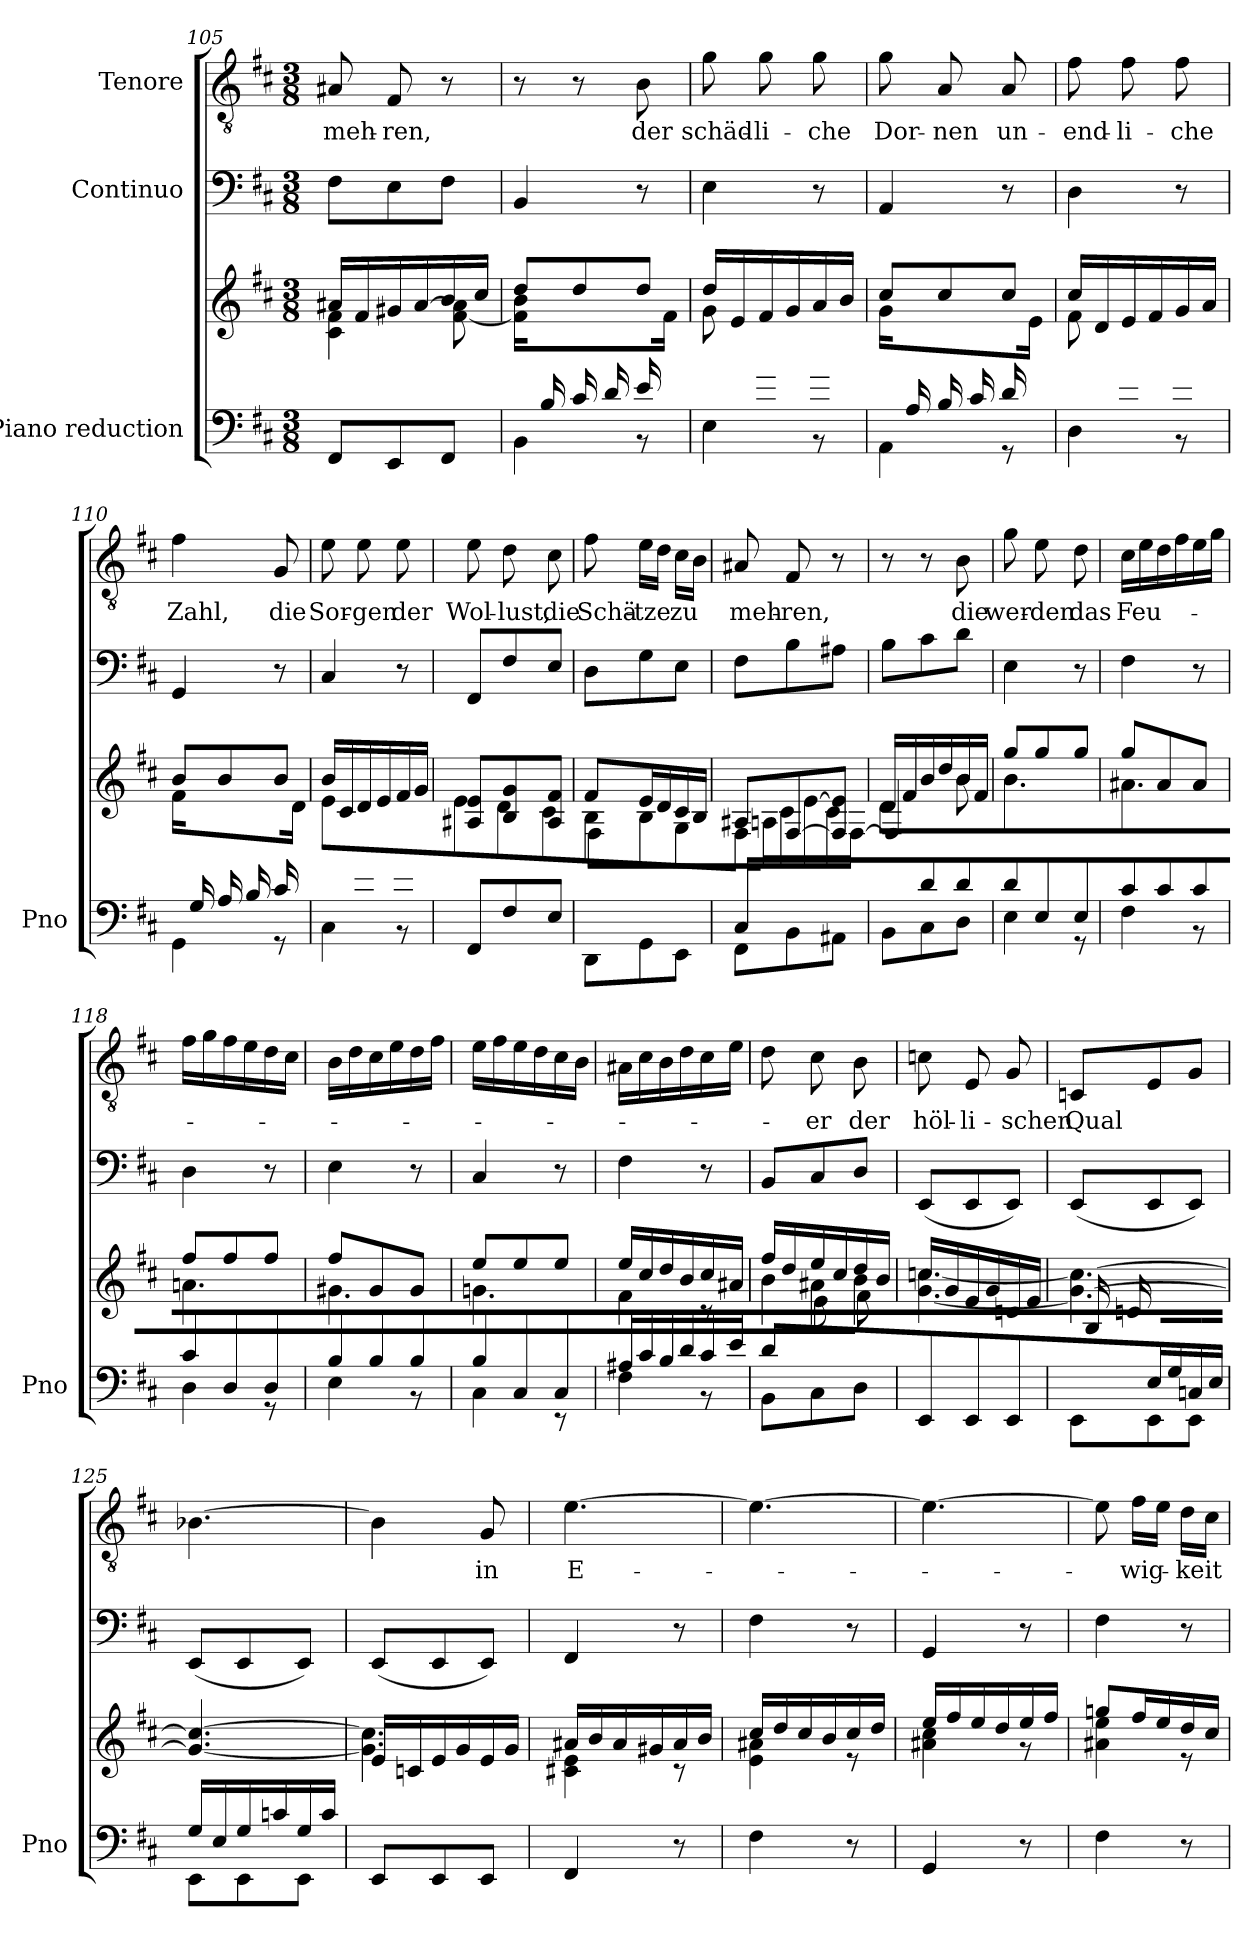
**kern	**kern	**kern	**kern	**text
*part3	*part3	*part2	*part1	*part1
*staff4	*staff3	*staff2	*staff1	*staff1
*I"Piano reduction	*	*I"Continuo	*I"Tenore	*
*I'Pno	*	*	*	*
*clefF4	*clefG2	*clefF4	*clefGv2	*
*k[f#c#]	*k[f#c#]	*k[f#c#]	*k[f#c#]	*
*M3/8	*M3/8	*M3/8	*M3/8	*
=105	=105	=105	=105	=105
*	*^	*	*	*
!	!	!	!	!	!LO:LY:b
8FF#/L	16a#X/LL	4c#\ 4f#\	8F#\L	8A#X/	meh-
.	16f#/	.	.	.	.
!	!	!	!	!	!LO:LY:b
8EE/	16g#X/	.	8E\	8F#/	-ren,
.	[<16a#/	.	.	.	.
8FF#/J	16b/	[8f#\ 8a#\]	8F#\J	8r	.
.	16cc#/JJ	.	.	.	.
=106	=106	=106	=106	=106	=106
*^	*	*	*	*	*
16ryy	4BB\	8dd/L	16f#\] 16b\LL	4BB/	8r	.
16B/	.	.	4ryy	.	.	.
16c#/	.	8dd/	.	.	8r	.
16d/	.	.	.	.	.	.
!	!	!	!	!	!	!LO:LY:b
16e/	8r	8dd/J	.	8r	8B\	der
16ryy	.	.	16f#\JJ	.	.	.
=107	=107	=107	=107	=107	=107	=107
!	!	!	!	!	!	!LO:LY:b
8ryy	4E\	16dd/LL	8g\L	4E\	8g\	schäd-
.	.	16e/	.	.	.	.
!	!	!	!	!	!	!LO:LY:b
8g/	.	16f#/	4ryy	.	8g\	-li-
.	.	16g/	.	.	.	.
!	!	!	!	!	!	!LO:LY:b
8g/J	8r	16a/	.	8r	8g\	-che
.	.	16b/JJ	.	.	.	.
=108	=108	=108	=108	=108	=108	=108
!	!	!	!	!	!	!LO:LY:b
16ryy	4AA\	8cc#/L	16g\LL	4AA/	8g\	Dor-
16A/	.	.	4ryy	.	.	.
!	!	!	!	!	!	!LO:LY:b
16B/	.	8cc#/	.	.	8A/	-nen
16c#/	.	.	.	.	.	.
!	!	!	!	!	!	!LO:LY:b
16d/	8r	8cc#/J	.	8r	8A/	un-
16ryy	.	.	16e\JJ	.	.	.
=109	=109	=109	=109	=109	=109	=109
!	!	!	!	!	!	!LO:LY:b
8ryy	4D\	16cc#/LL	8f#\L	4D\	8f#\	-end-
.	.	16d/	.	.	.	.
!	!	!	!	!	!	!LO:LY:b
8f#/	.	16e/	4ryy	.	8f#\	-li-
.	.	16f#/	.	.	.	.
!	!	!	!	!	!	!LO:LY:b
8f#/J	8r	16g/	.	8r	8f#\	-che
.	.	16a/JJ	.	.	.	.
=110	=110	=110	=110	=110	=110	=110
!	!	!	!	!	!	!LO:LY:b
16ryy	4GG\	8b/L	16f#\LL	4GG/	4f#\	Zahl,
16G/	.	.	4ryy	.	.	.
16A/	.	8b/	.	.	.	.
16B/	.	.	.	.	.	.
!	!	!	!	!	!	!LO:LY:b
16c#/	8r	8b/J	.	8r	8G/	die
16ryy	.	.	16d\JJ	.	.	.
=111	=111	=111	=111	=111	=111	=111
!	!	!	!	!	!	!LO:LY:b
8ryy	4C#\	16b/LL	8e\L	4C#/	8e\	Sor-
.	.	16c#/	.	.	.	.
!	!	!	!	!	!	!LO:LY:b
8e/	.	16d/	4ryy	.	8e\	-gen
.	.	16e/	.	.	.	.
!	!	!	!	!	!	!LO:LY:b
8e/J	8r	16f#/	.	8r	8e\	der
.	.	16g/JJ	.	.	.	.
*v	*v	*	*	*	*	*
!!LO:LB:g=z
=112	=112	=112	=112	=112	=112
!	!	!	!	!	!LO:LY:b
8FF#/L	8A#X/ 8e/L	8e\L	8FF#/L	8e\	Wol-
!	!	!	!	!	!LO:LY:b
8F#/	8B/ 8g/	8d\	8F#/	8d\	-lust,
!	!	!	!	!	!LO:LY:b
8E/J	8A#/ 8f#/J	8c#\J	8E/J	8c#\	die
=113	=113	=113	=113	=113	=113
*^	*	*^	*	*	*
!	!	!	!	!	!	!	!LO:LY:b
8ryy	8DD\L	8f#/L	8B\L	8F#\L	8D\L	8f#\	Schä-
!	!	!	!	!	!	!	!LO:LY:b
8BB/	8GG\	16e/L	8B\	4ryy	8G\	16e\LL	-tze
.	.	16d/	.	.	.	16d\JJ	.
!	!	!	!	!	!	!	!LO:LY:b
16E/L	8EE\J	16c#/	8G\J	.	8E\J	16c#\LL	zu
16D/JJ	.	16B/JJ	.	.	.	16B\JJ	.
=114	=114	=114	=114	=114	=114	=114	=114
!	!	!	!	!	!	!	!LO:LY:b
16C#/LL	8FF#\L	8A#X/L	4F#\	16ryy	8F#\L	8A#X/	meh-
4ryy	.	.	.	16An\	.	.	.
!	!	!	!	!	!	!	!LO:LY:b
.	8BB\	[<8F#/	.	16c#\	8B\	8F#/	-ren,
.	.	.	.	[>16e\	.	.	.
.	8AA#X\J	8F#/] 8e/]J	8ryy	16c#\	8A#X\J	8r	.
16ryy	.	.	.	[16F#\JJ	.	.	.
=115	=115	=115	=115	=115	=115	=115	=115
8ryy	8BB\L	16d/LL	4F#/]	8d\L	8B\L	8r	.
.	.	16f#/	.	.	.	.	.
8d/	8C#\	16b/	.	4ryy	8c#\	8r	.
.	.	16dd/	.	.	.	.	.
!	!	!	!	!	!	!	!LO:LY:b
8d/J	8D\J	16b/	8b\	.	8d\J	8B\	die
.	.	16f#/JJ	.	.	.	.	.
*	*	*	*v	*v	*	*	*
=116	=116	=116	=116	=116	=116	=116
!	!	!	!	!	!	!LO:LY:b
8d/L	4E\	8gg/L	4.b\	4E\	8g\	wer-
!	!	!	!	!	!	!LO:LY:b
8E/	.	8gg/	.	.	8e\	-den
!	!	!	!	!	!	!LO:LY:b
8E/J	8r	8gg/J	.	8r	8d\	das
=117	=117	=117	=117	=117	=117	=117
!	!	!	!	!	!	!LO:LY:b
8c#/L	4F#\	8gg/L	4.a#X\	4F#\	16c#\LL	Feu-
.	.	.	.	.	16e\	.
8c#/	.	8a#/	.	.	16d\	.
.	.	.	.	.	16f#\	.
8c#/J	8r	8a#/J	.	8r	16e\	.
.	.	.	.	.	16g\JJ	.
=118	=118	=118	=118	=118	=118	=118
8c#/L	4D\	8ff#/L	4.an\	4D\	16f#\LL	.
.	.	.	.	.	16g\	.
8D/	.	8ff#/	.	.	16f#\	.
.	.	.	.	.	16e\	.
8D/J	8r	8ff#/J	.	8r	16d\	.
.	.	.	.	.	16c#\JJ	.
=119	=119	=119	=119	=119	=119	=119
8B/L	4E\	8ff#/L	4.g#X\	4E\	16B\LL	.
.	.	.	.	.	16d\	.
8B/	.	8g#/	.	.	16c#\	.
.	.	.	.	.	16e\	.
8B/J	8r	8g#/J	.	8r	16d\	.
.	.	.	.	.	16f#\JJ	.
=120	=120	=120	=120	=120	=120	=120
8B/L	4C#\	8ee/L	4.gn\	4C#/	16e\LL	.
.	.	.	.	.	16f#\	.
8C#/	.	8ee/	.	.	16e\	.
.	.	.	.	.	16d\	.
8C#/J	8r	8ee/J	.	8r	16c#\	.
.	.	.	.	.	16B\JJ	.
=121	=121	=121	=121	=121	=121	=121
16A#X/LL	4F#\	16ee/LL	4f#\	4F#\	16A#X\LL	.
16c#/	.	16cc#/	.	.	16c#\	.
16B/	.	16dd/	.	.	16B\	.
16d/	.	16b/	.	.	16d\	.
16c#/	8r	16cc#/	8r	8r	16c#\	.
16e/JJ	.	16a#X/JJ	.	.	16e\JJ	.
=122	=122	=122	=122	=122	=122	=122
*	*	*	*^	*	*	*
8d/L	8BB\L	16ff#/LL	8b\L	8ryy	8BB/L	8d\	.
.	.	16dd/	.	.	.	.	.
!	!	!	!	!	!	!	!LO:LY:b
4ryy	8C#\	16ee/	8a#X\	8e\	8C#/	8c#\	-er
.	.	16cc#/	.	.	.	.	.
!	!	!	!	!	!	!	!LO:LY:b
.	8D\J	16dd/	8b\J	8f#\J	8D/J	8B\	der
.	.	16b/JJ	.	.	.	.	.
*v	*v	*	*	*	*	*	*
*	*	*v	*v	*	*	*
!!LO:LB:g=z
=123	=123	=123	=123	=123	=123
!	!	!	!	!	!LO:LY:b
8EE/L	16ccn/LL	[>4.g\ [>4.cc\	(8EE/L	8cn\	höl-
.	16g/	.	.	.	.
!	!	!	!	!	!LO:LY:b
8EE/	16e/	.	8EE/	8E/	-li-
.	16g/	.	.	.	.
!	!	!	!	!	!LO:LY:b
8EE/J	16cn/	.	8EE/J)	8G/	-schen
.	16e/JJ	.	.	.	.
=124	=124	=124	=124	=124	=124
*^	*	*	*	*	*
!	!	!	!	!	!	!LO:LY:b
8ryy	8EE\L	4.g\_ 4.cc\_	16G/LL	(8EE/L	8Cn/L	Qual
.	.	.	16cn/	.	.	.
16E/	8EE\	.	4ryy	8EE/	8E/	.
16G/	.	.	.	.	.	.
16Cn/	8EE\J	.	.	8EE/J)	8G/J	.
16E/JJ	.	.	.	.	.	.
*	*	*v	*v	*	*	*
=125	=125	=125	=125	=125	=125
16G/LL	8EE\L	4.g/_ 4.cc/_	(8EE/L	[4.B-X\	.
16E/	.	.	.	.	.
16G/	8EE\	.	8EE/	.	.
16cn/	.	.	.	.	.
16G/	8EE\J	.	8EE/J)	.	.
16c/JJ	.	.	.	.	.
*v	*v	*	*	*	*
=126	=126	=126	=126	=126
*	*^	*	*	*
8EE/L	16e/LL	4.g\] 4.cc\]	(8EE/L	4B-\]	.
.	16cn/	.	.	.	.
8EE/	16e/	.	8EE/	.	.
.	16g/	.	.	.	.
!	!	!	!	!	!LO:LY:b
8EE/J	16e/	.	8EE/J)	8G/	in
.	16g/JJ	.	.	.	.
=127	=127	=127	=127	=127	=127
!	!	!	!	!	!LO:LY:b
4FF#/	16a#X/LL	4c#X\ 4e\	4FF#/	[4.e\	E-
.	16b/	.	.	.	.
.	16a#/	.	.	.	.
.	16g#X/	.	.	.	.
8r	16a#/	8r	8r	.	.
.	16b/JJ	.	.	.	.
=128	=128	=128	=128	=128	=128
4F#\	16cc#/LL	4e\ 4a#X\	4F#\	4.e\_	.
.	16dd/	.	.	.	.
.	16cc#/	.	.	.	.
.	16b/	.	.	.	.
8r	16cc#/	8r	8r	.	.
.	16dd/JJ	.	.	.	.
=129	=129	=129	=129	=129	=129
4GG/	16ee/LL	4a#X\ 4cc#\	4GG/	4.e\_	.
.	16ff#/	.	.	.	.
.	16ee/	.	.	.	.
.	16dd/	.	.	.	.
8r	16ee/	8r	8r	.	.
.	16ff#/JJ	.	.	.	.
=130	=130	=130	=130	=130	=130
4F#\	8ggn/L	4a#X\ 4ee\	4F#\	8e\]	.
!	!	!	!	!	!LO:LY:b
.	16ff#/L	.	.	16f#\LL	-wig-
.	16ee/	.	.	16e\JJ	.
!	!	!	!	!	!LO:LY:b
8r	16dd/	8r	8r	16d\LL	-keit
.	16cc#/JJ	.	.	16c#\JJ	.
*	*v	*v	*	*	*
=	=	=	=	=
*-	*-	*-	*-	*-
